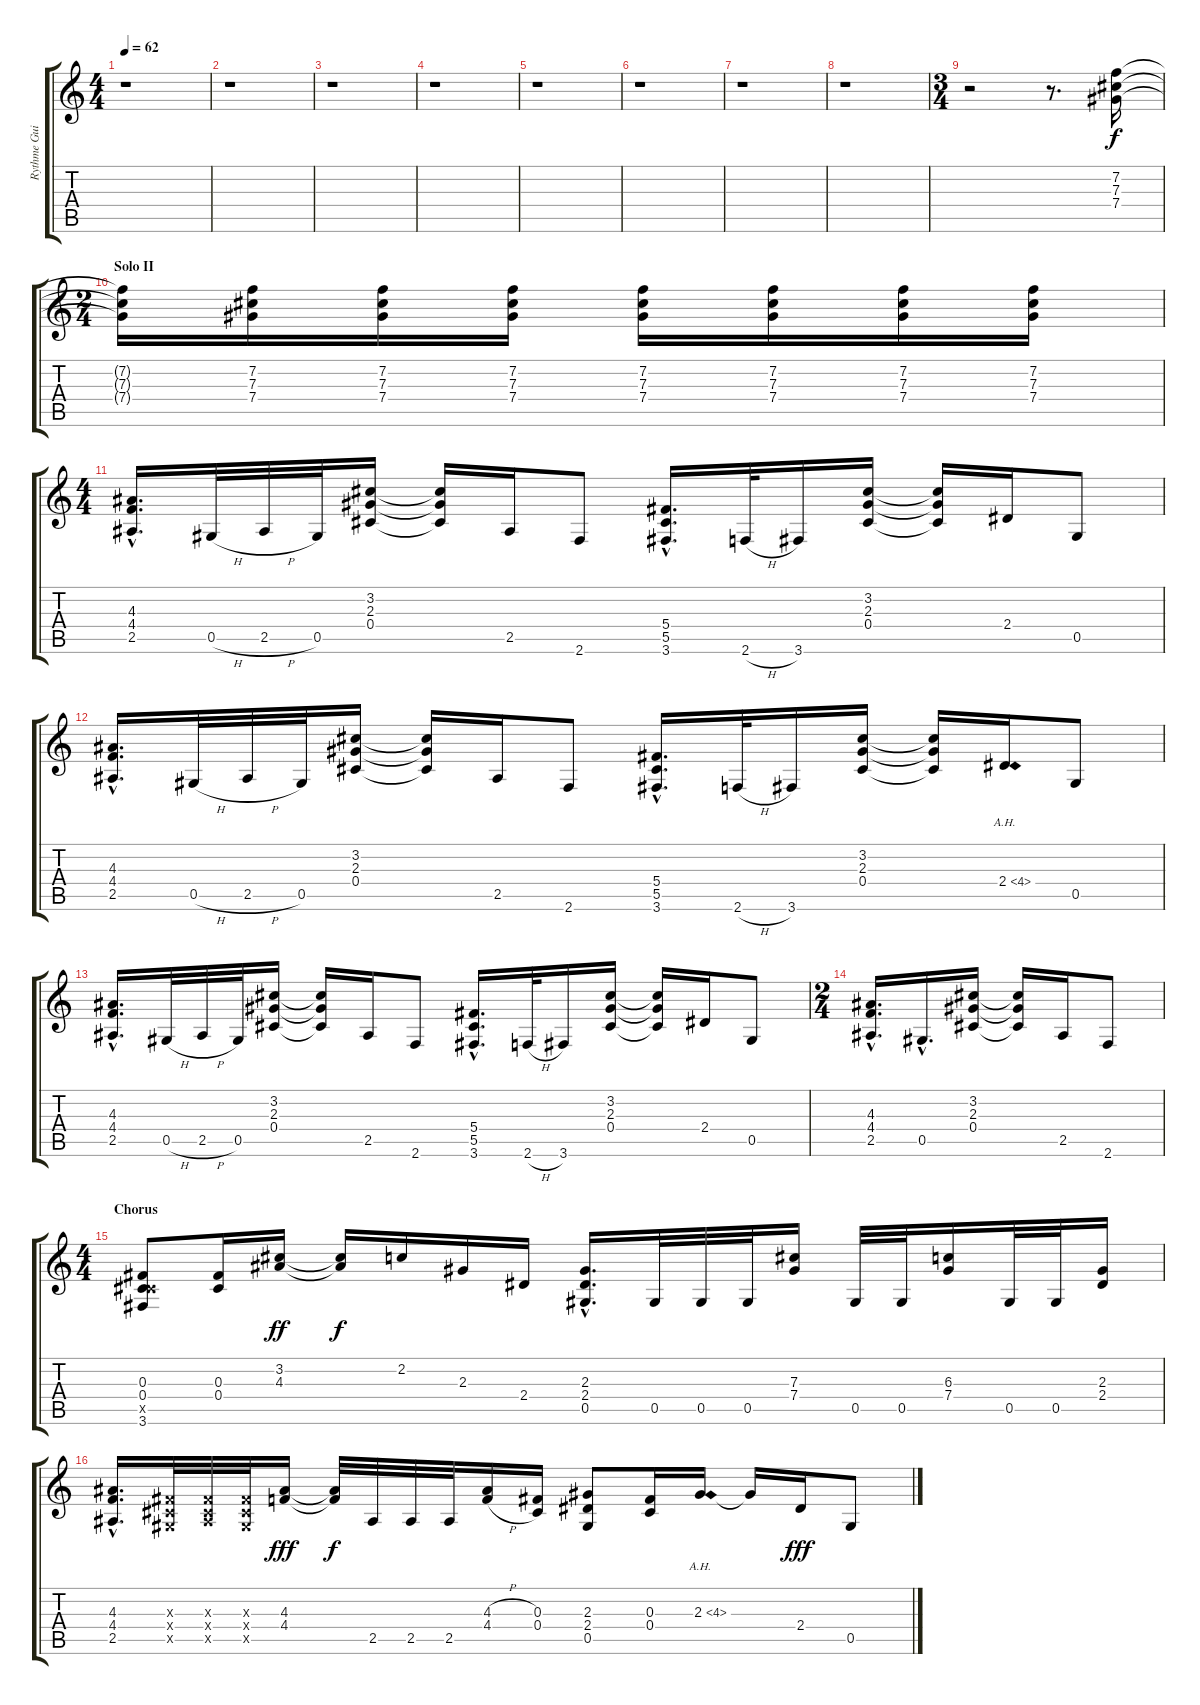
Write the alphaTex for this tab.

\track ("Rythme Guitar" "Rythme Gui") {instrument distortionguitar}
\staff {score tabs}
\tuning (Eb4 Bb3 Gb3 Db3 Ab2 Eb2) {hide}
\ts (4 4)
\tempo 62
\clef g2
\ks c
r.1{dy f} |
r.1 |
r.1 |
r.1 |
r.1 |
r.1 |
r.1 |
r.1 |
\ts (3 4)
r.2 r.8{d} (7.2 7.3 7.4).16 |
\ts (2 4)
\section ("" "Solo II")
(7.2{t} 7.3{t} 7.4{t}).16 (7.2 7.3 7.4).16 (7.2 7.3 7.4).16 (7.2 7.3 7.4).16 (7.2 7.3 7.4).16 (7.2 7.3 7.4).16 (7.2 7.3 7.4).16 (7.2 7.3 7.4).16 |
\ts (4 4)
(4.3{hac} 4.4{hac} 2.5{hac}).16{d} 0.5{h}.32 2.5{h}.32 0.5.32 (3.2 2.3 0.4).16 (3.2{t} 2.3{t} 0.4{t}).16 2.5.16 2.6.8 (5.4{hac} 5.5{hac} 3.6{hac}).16{d} 2.6{h}.32 3.6.16 (3.2 2.3 0.4).16 (3.2{t} 2.3{t} 0.4{t}).16 2.4.16 0.5.8 |
(4.3{hac} 4.4{hac} 2.5{hac}).16{d} 0.5{h}.32 2.5{h}.32 0.5.32 (3.2 2.3 0.4).16 (3.2{t} 2.3{t} 0.4{t}).16 2.5.16 2.6.8 (5.4{hac} 5.5{hac} 3.6{hac}).16{d} 2.6{h}.32 3.6.16 (3.2 2.3 0.4).16 (3.2{t} 2.3{t} 0.4{t}).16 2.4{ah 2}.16 0.5.8 |
(4.3{hac} 4.4{hac} 2.5{hac}).16{d} 0.5{h}.32 2.5{h}.32 0.5.32 (3.2 2.3 0.4).16 (3.2{t} 2.3{t} 0.4{t}).16 2.5.16 2.6.8 (5.4{hac} 5.5{hac} 3.6{hac}).16{d} 2.6{h}.32 3.6.16 (3.2 2.3 0.4).16 (3.2{t} 2.3{t} 0.4{t}).16 2.4.16 0.5.8 |
\ts (2 4)
(4.3{hac} 4.4{hac} 2.5{hac}).16{d} 0.5{hac}.16{d} (3.2 2.3 0.4).16 (3.2{t} 2.3{t} 0.4{t}).16 2.5.16 2.6.8 |
\ts (4 4)
\section ("" "Chorus")
(0.3 0.4 5.5{x} 3.6).8 (0.3 0.4).16 (3.2 4.3).16{dy ff} (3.2{t} 4.3{t}).16{dy f} 2.2.16 2.3.16 2.4.16 (2.3{hac} 2.4{hac} 0.5{hac}).16{d} 0.5.32 0.5.32 0.5.32 (7.3 7.4).16 0.5.32 0.5.32 (6.3 7.4).16 0.5.32 0.5.32 (2.3 2.4).16 |
(4.3{hac} 4.4{hac} 2.5{hac}).16{d} (0.3{x} 0.4{x} 0.5{x}).32 (0.3{x} 0.4{x} 2.5{x}).32 (0.3{x} 0.4{x} 0.5{x}).32 (4.3 4.4).16{dy fff} (4.3{t} 4.4{t}).32{dy f} 2.5.32 2.5.32 2.5.32 (4.3{h} 4.4{h}).16 (0.3 0.4).16 (2.3 2.4 0.5).8 (0.3 0.4).16 2.3{ah 2}.16 2.3{t}.16 2.4.16{dy fff} 0.5.8
